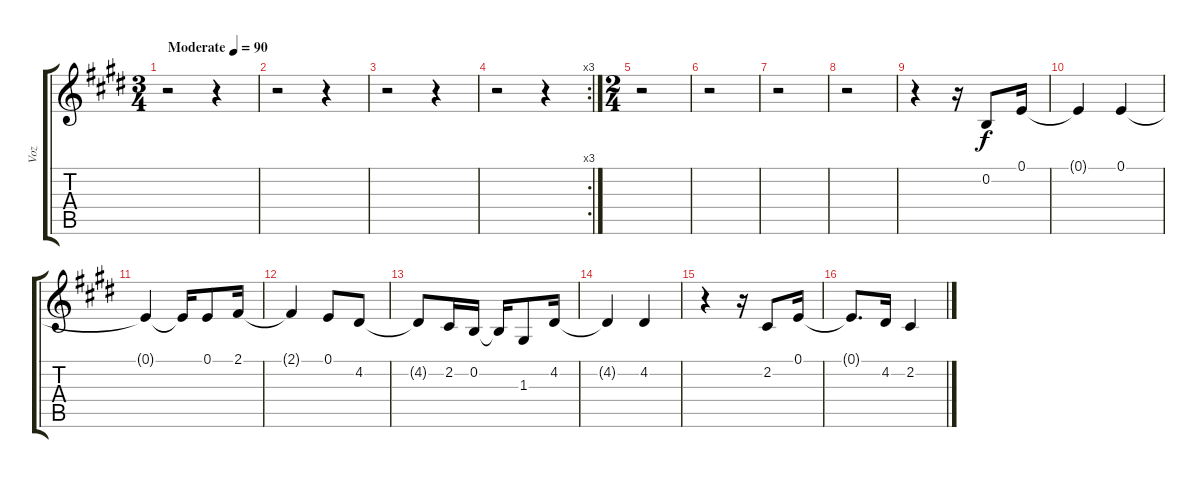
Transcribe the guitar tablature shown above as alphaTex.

\track ("Voz" "Voz") {instrument altosax}
\staff {score tabs}
\tuning (E4 B3 G3 D3 A2 E2) {hide}
\ts (3 4)
\tempo (90 "Moderate")
\clef g2
\ks e
r.2{dy f instrument altosax} r.4 |
r.2 r.4 |
r.2 r.4 |
\rc 3
r.2 r.4 |
\ts (2 4)
r.2 |
r.2 |
r.2 |
r.2 |
r.4 r.16 0.2.8 0.1.16 |
0.1{t}.4 0.1.4 |
0.1{t}.4 0.1{t}.16 0.1.8 2.1.16 |
2.1{t}.4 0.1.8 4.2.8 |
4.2{t}.8 2.2.16 0.2.16 0.2{t}.16 1.3.8 4.2.16 |
4.2{t}.4 4.2.4 |
r.4 r.16 2.2.8 0.1.16 |
0.1{t}.8{d} 4.2.16 2.2.4
